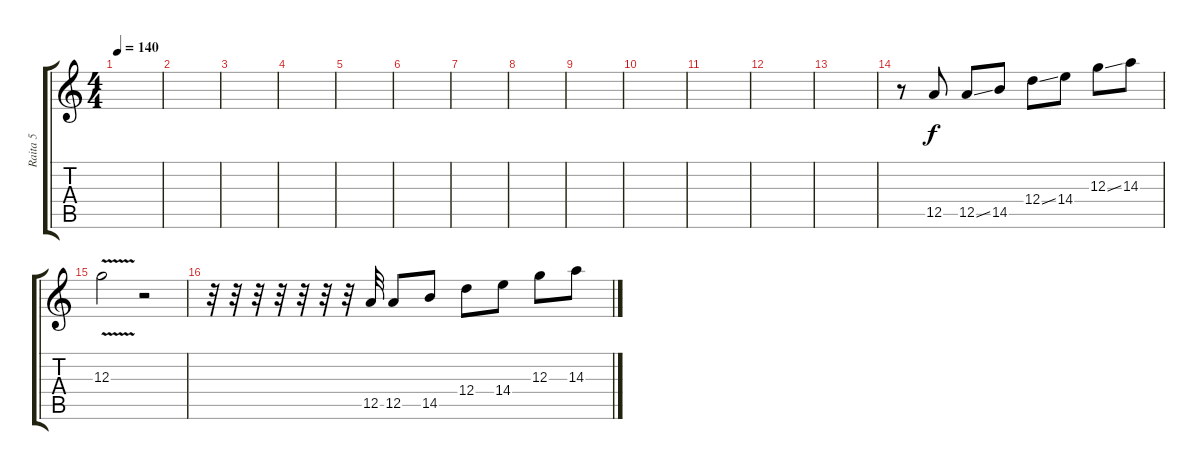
\track ("Raita 5" "Raita 5") {instrument electricguitarjazz}
\staff {score tabs}
\tuning (E4 B3 G3 D3 A2 E2) {hide}
\ts (4 4)
\tempo 140
\clef g2
\ks c
|
|
|
|
|
|
|
|
|
|
|
|
|
r.8 12.5.8 12.5{ss}.8 14.5.8 12.4{ss}.8 14.4.8 12.3{ss}.8 14.3.8 |
12.3{v}.2 r.2 |
r.32 r.32 r.32 r.32 r.32 r.32 r.32 12.5.32 12.5.8 14.5.8 12.4.8 14.4.8 12.3.8 14.3.8
